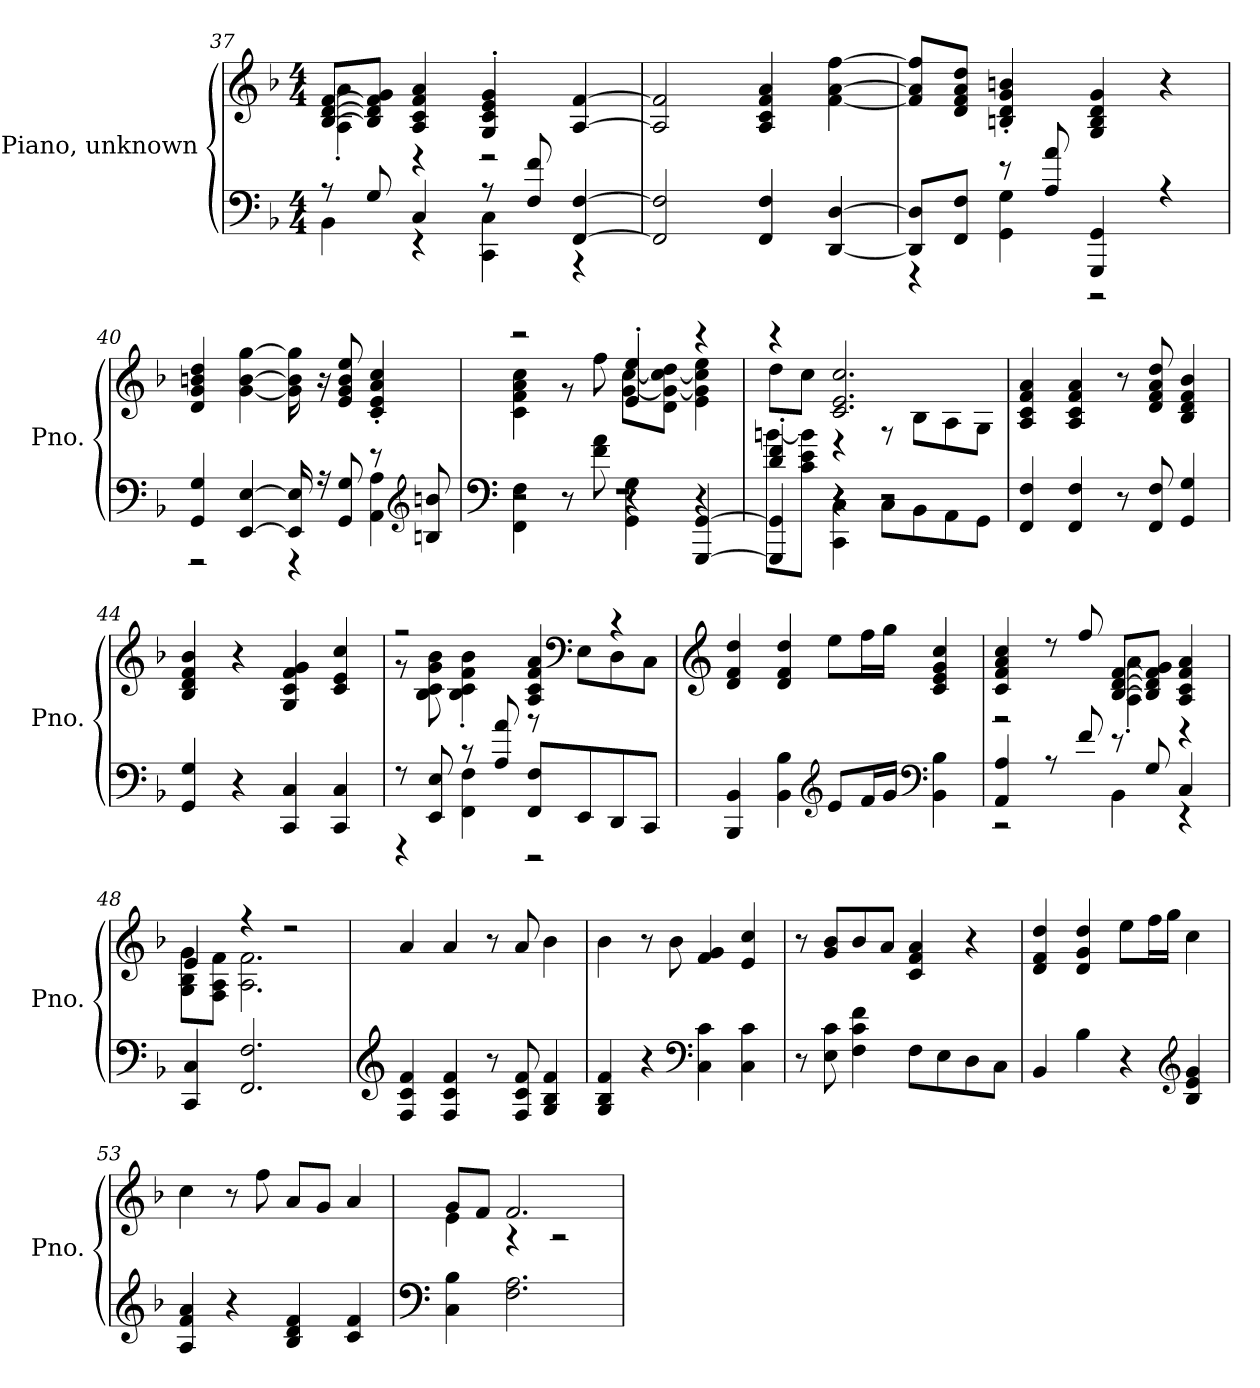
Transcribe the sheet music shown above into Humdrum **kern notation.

**kern	**kern
*part1	*part1
*staff2	*staff1
*I"Piano, unknown	*
*I'Pno.	*
*clefF4	*clefG2
*k[b-]	*k[b-]
*M4/4	*M4/4
=37	=37
*^	*^
8r	4BB-\	[8B-/ [8d/ [8f/L	4A\' 4a\'
8G/	.	8B-/] 8d/] 8f/] 8g/J	.
4C/	4r	4A/ 4c/ 4f/ 4a/	4r
8r	4CC\ 4C\	4G/' 4c/' 4e/' 4g/'	2r
8F/ 8f/	.	.	.
[4FF/ [4F/	4r	[4A/ [4f/	.
*v	*v	*	*
*	*v	*v
=38	=38
2FF/] 2F/]	2A/] 2f/]
4FF/ 4F/	4A/ 4c/ 4f/ 4a/
[4DD/ [4D/	[4f\ [4a\ [4ff\
!!LO:LB:g=z
=39	=39
*^	*
8DD/] 8D/]L	4r	8f/] 8a/] 8ff/]L
8FF/ 8F/J	.	8d/ 8f/ 8a/ 8dd/J
8r	4GG\ 4G\	4Bn/' 4d/' 4g/' 4bn/'
8A/ 8a/	.	.
4GGG/ 4GG/	2r	4G/ 4B/ 4d/ 4g/
4r	.	4r
=40	=40	=40
4GG/ 4G/	2r	4d/ 4g/ 4bn/ 4dd/
[4EE/ [4E/	.	[4g\ [4b\ [4gg\
16EE/] 16E/]	4r	16g\] 16b\] 16gg\]
16r	.	16r
8GG/ 8G/	.	8e/ 8g/ 8b/ 8ee/
8r	4AA\ 4A\	4c/' 4e/' 4a/' 4cc/'
*clefG2	*	*
8Bn/ 8bn/	.	.
*v	*v	*
=41	=41
*clefF4	*
*^	*^
*	*^	*	*
1r	4FF\ 4F\	2r	2r	4c\ 4f\ 4a\ 4cc\
.	8r	.	.	8r
.	8f\ 8a\	.	.	8ff\
.	4GG\ 4G\	4r	4e/' 4ee/'	[8g\ [8cc\L
.	.	.	.	8d\ 8g\_ 8cc\_ 8dd\J
.	4r	[4GGG/ [4GG/	4r	4e\ 4g\] 4cc\] 4ee\
=42	=42	=42	=42	=42
4d/' 4f/'	[8bn\L	4GGG/] 4GG/]	4r	8dd\L
.	8c\ 8e\ 8b\]J	.	.	8cc\J
4r	4CC\ 4C\	4r	2.c/ 2.e/ 2.cc/	4r
2r	8C\L	2r	.	8r
.	8BB-\	.	.	8B-\L
.	8AA\	.	.	8A\
.	8GG\J	.	.	8G\J
*v	*v	*v	*	*
*	*v	*v
!!LO:LB:g=z
=43	=43
4FF/ 4F/	4A/ 4c/ 4f/ 4a/
4FF/ 4F/	4A/ 4c/ 4f/ 4a/
8r	8r
8FF/ 8F/	8d/ 8f/ 8a/ 8dd/
4GG/ 4G/	4B-/ 4d/ 4f/ 4b-/
=44	=44
4GG/ 4G/	4B-/ 4d/ 4f/ 4b-/
4r	4r
4CC/ 4C/	4G/ 4c/ 4f/ 4g/
4CC/ 4C/	4c/ 4e/ 4cc/
=45	=45
*^	*^
8r	4r	2r	8r
8EE/ 8E/	.	.	8B-\ 8c\ 8g\ 8b-\
8r	4FF\ 4F\	.	4B-\' 4c\' 4f\' 4b-\'
8A/ 8a/	.	.	.
8FF/ 8F/L	2r	4A/ 4c/ 4f/ 4a/	8r
*	*	*clefF4	*
8EE/	.	.	8E\L
8DD/	.	4r	8D\
8CC/J	.	.	8C\J
*v	*v	*	*
*	*v	*v
=46	=46
*	*clefG2
4BBB-/ 4BB-/	4d/ 4f/ 4dd/
4BB-\ 4B-\	4d/ 4f/ 4dd/
*clefG2	*
8e/L	8ee\L
16f/L	16ff\L
16g/JJ	16gg\JJ
*clefF4	*
4BB-\ 4B-\	4c/ 4e/ 4g/ 4cc/
!!LO:LB:g=z
=47	=47
*^	*^
4AA/ 4A/	2r	4c/ 4f/ 4a/ 4cc/	2r
8r	.	8r	.
8f/	.	8ff/	.
8r	4BB-\	[8B-/ [8d/ [8f/L	4A\' 4a\'
8G/	.	8B-/] 8d/] 8f/] 8g/J	.
4C/	4r	4A/ 4c/ 4f/ 4a/	4r
*v	*v	*	*
=48	=48	=48
4CC/ 4C/	4e/	8G\ 8B-\ 8g\L
.	.	8F\ 8A\ 8f\J
2.FF/ 2.F/	4r	2.A\ 2.f\
.	2r	.
*	*v	*v
=49	=49
*clefG2	*
4F/ 4c/ 4f/	4a/
4F/ 4c/ 4f/	4a/
8r	8r
8F/ 8c/ 8f/	8a/
4G/ 4B-/ 4f/	4b-\
=50	=50
4G/ 4B-/ 4f/	4b-\
4r	8r
.	8b-\
*clefF4	*
4C\ 4c\	4f/ 4g/
4C\ 4c\	4e/ 4cc/
=51	=51
8r	8r
8E\ 8c\	8g/ 8b-/L
4F\ 4c\ 4f\	8b-/
.	8a/J
8F\L	4c/ 4f/ 4a/
8E\	.
8D\	4r
8C\J	.
!!LO:PB:g=z
=52	=52
4BB-/	4d/ 4f/ 4dd/
4B-\	4d/ 4g/ 4dd/
4r	8ee\L
.	16ff\L
.	16gg\JJ
*clefG2	*
4B-/ 4e/ 4g/	4cc\
=53	=53
4A/ 4f/ 4a/	4cc\
4r	8r
.	8ff\
4B-/ 4d/ 4f/	8a/L
.	8g/J
4c/ 4f/	4a/
=54	=54
*clefF4	*
*	*^
4C\ 4B-\	8g/L	4e\
.	8f/J	.
2.F\ 2.A\	2.f/	4r
.	.	2r
*	*v	*v
=	=
*-	*-
